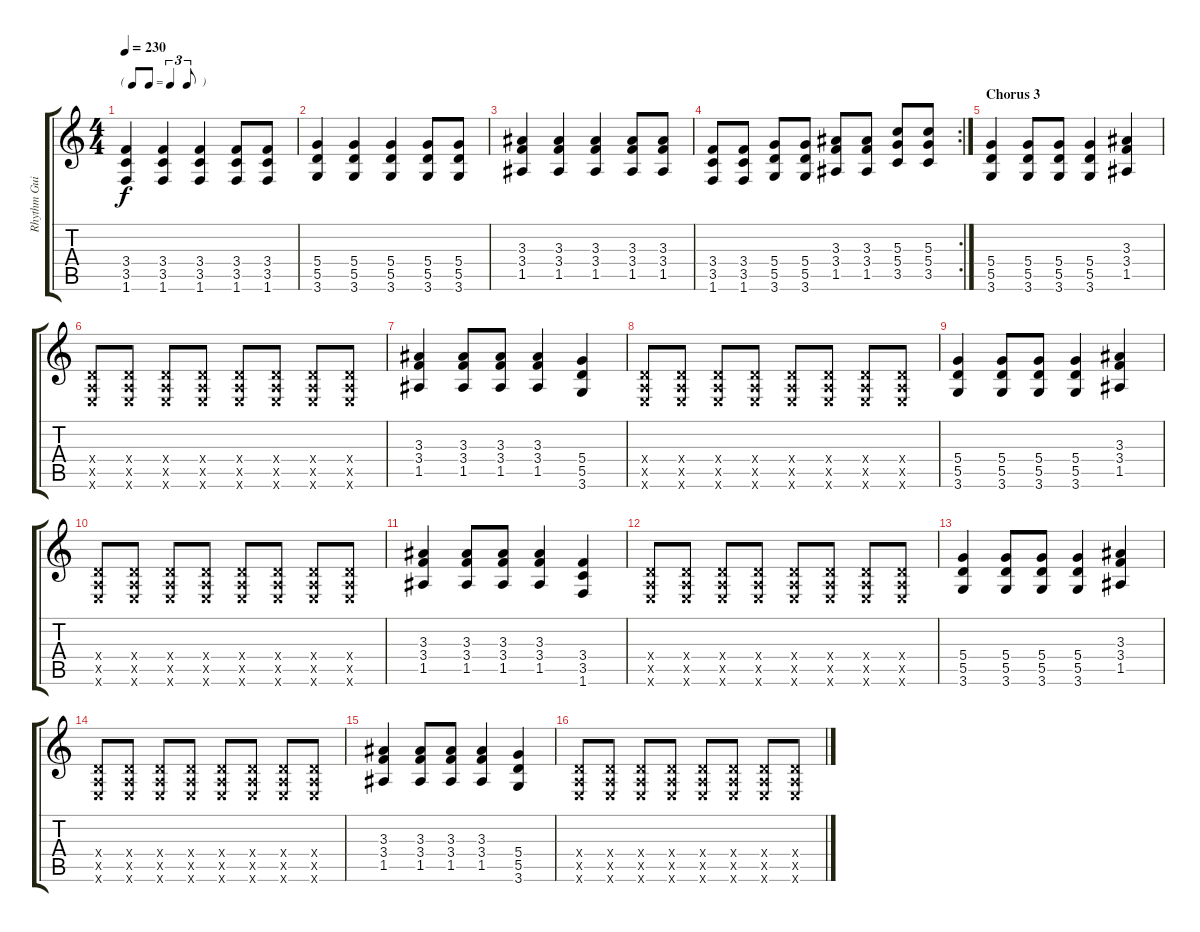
\track ("Rhythm Guitar" "Rhythm Gui") {instrument distortionguitar}
\staff {score tabs}
\tuning (E4 B3 G3 D3 A2 E2) {hide}
\ts (4 4)
\tf triplet8th
\tempo 230
\clef g2
\ks c
(3.4 3.5 1.6).4{dy f} (3.4 3.5 1.6).4 (3.4 3.5 1.6).4 (3.4 3.5 1.6).8 (3.4 3.5 1.6).8 |
(5.4 5.5 3.6).4 (5.4 5.5 3.6).4 (5.4 5.5 3.6).4 (5.4 5.5 3.6).8 (5.4 5.5 3.6).8 |
(3.3 3.4 1.5).4 (3.3 3.4 1.5).4 (3.3 3.4 1.5).4 (3.3 3.4 1.5).8 (3.3 3.4 1.5).8 |
\rc 2
(3.4 3.5 1.6).8 (3.4 3.5 1.6).8 (5.4 5.5 3.6).8 (5.4 5.5 3.6).8 (3.3 3.4 1.5).8 (3.3 3.4 1.5).8 (5.3 5.4 3.5).8 (5.3 5.4 3.5).8 |
\section ("" "Chorus 3")
(5.4 5.5 3.6).4 (5.4 5.5 3.6).8 (5.4 5.5 3.6).8 (5.4 5.5 3.6).4 (3.3 3.4 1.5).4 |
(0.4{x} 0.5{x} 0.6{x}).8 (0.4{x} 0.5{x} 0.6{x}).8 (0.4{x} 0.5{x} 0.6{x}).8 (0.4{x} 0.5{x} 0.6{x}).8 (0.4{x} 0.5{x} 0.6{x}).8 (0.4{x} 0.5{x} 0.6{x}).8 (0.4{x} 0.5{x} 0.6{x}).8 (0.4{x} 0.5{x} 0.6{x}).8 |
(3.3 3.4 1.5).4 (3.3 3.4 1.5).8 (3.3 3.4 1.5).8 (3.3 3.4 1.5).4 (5.4 5.5 3.6).4 |
(0.4{x} 0.5{x} 0.6{x}).8 (0.4{x} 0.5{x} 0.6{x}).8 (0.4{x} 0.5{x} 0.6{x}).8 (0.4{x} 0.5{x} 0.6{x}).8 (0.4{x} 0.5{x} 0.6{x}).8 (0.4{x} 0.5{x} 0.6{x}).8 (0.4{x} 0.5{x} 0.6{x}).8 (0.4{x} 0.5{x} 0.6{x}).8 |
(5.4 5.5 3.6).4 (5.4 5.5 3.6).8 (5.4 5.5 3.6).8 (5.4 5.5 3.6).4 (3.3 3.4 1.5).4 |
(0.4{x} 0.5{x} 0.6{x}).8 (0.4{x} 0.5{x} 0.6{x}).8 (0.4{x} 0.5{x} 0.6{x}).8 (0.4{x} 0.5{x} 0.6{x}).8 (0.4{x} 0.5{x} 0.6{x}).8 (0.4{x} 0.5{x} 0.6{x}).8 (0.4{x} 0.5{x} 0.6{x}).8 (0.4{x} 0.5{x} 0.6{x}).8 |
(3.3 3.4 1.5).4 (3.3 3.4 1.5).8 (3.3 3.4 1.5).8 (3.3 3.4 1.5).4 (3.4 3.5 1.6).4 |
(0.4{x} 0.5{x} 0.6{x}).8 (0.4{x} 0.5{x} 0.6{x}).8 (0.4{x} 0.5{x} 0.6{x}).8 (0.4{x} 0.5{x} 0.6{x}).8 (0.4{x} 0.5{x} 0.6{x}).8 (0.4{x} 0.5{x} 0.6{x}).8 (0.4{x} 0.5{x} 0.6{x}).8 (0.4{x} 0.5{x} 0.6{x}).8 |
(5.4 5.5 3.6).4 (5.4 5.5 3.6).8 (5.4 5.5 3.6).8 (5.4 5.5 3.6).4 (3.3 3.4 1.5).4 |
(0.4{x} 0.5{x} 0.6{x}).8 (0.4{x} 0.5{x} 0.6{x}).8 (0.4{x} 0.5{x} 0.6{x}).8 (0.4{x} 0.5{x} 0.6{x}).8 (0.4{x} 0.5{x} 0.6{x}).8 (0.4{x} 0.5{x} 0.6{x}).8 (0.4{x} 0.5{x} 0.6{x}).8 (0.4{x} 0.5{x} 0.6{x}).8 |
(3.3 3.4 1.5).4 (3.3 3.4 1.5).8 (3.3 3.4 1.5).8 (3.3 3.4 1.5).4 (5.4 5.5 3.6).4 |
(0.4{x} 0.5{x} 0.6{x}).8 (0.4{x} 0.5{x} 0.6{x}).8 (0.4{x} 0.5{x} 0.6{x}).8 (0.4{x} 0.5{x} 0.6{x}).8 (0.4{x} 0.5{x} 0.6{x}).8 (0.4{x} 0.5{x} 0.6{x}).8 (0.4{x} 0.5{x} 0.6{x}).8 (0.4{x} 0.5{x} 0.6{x}).8
